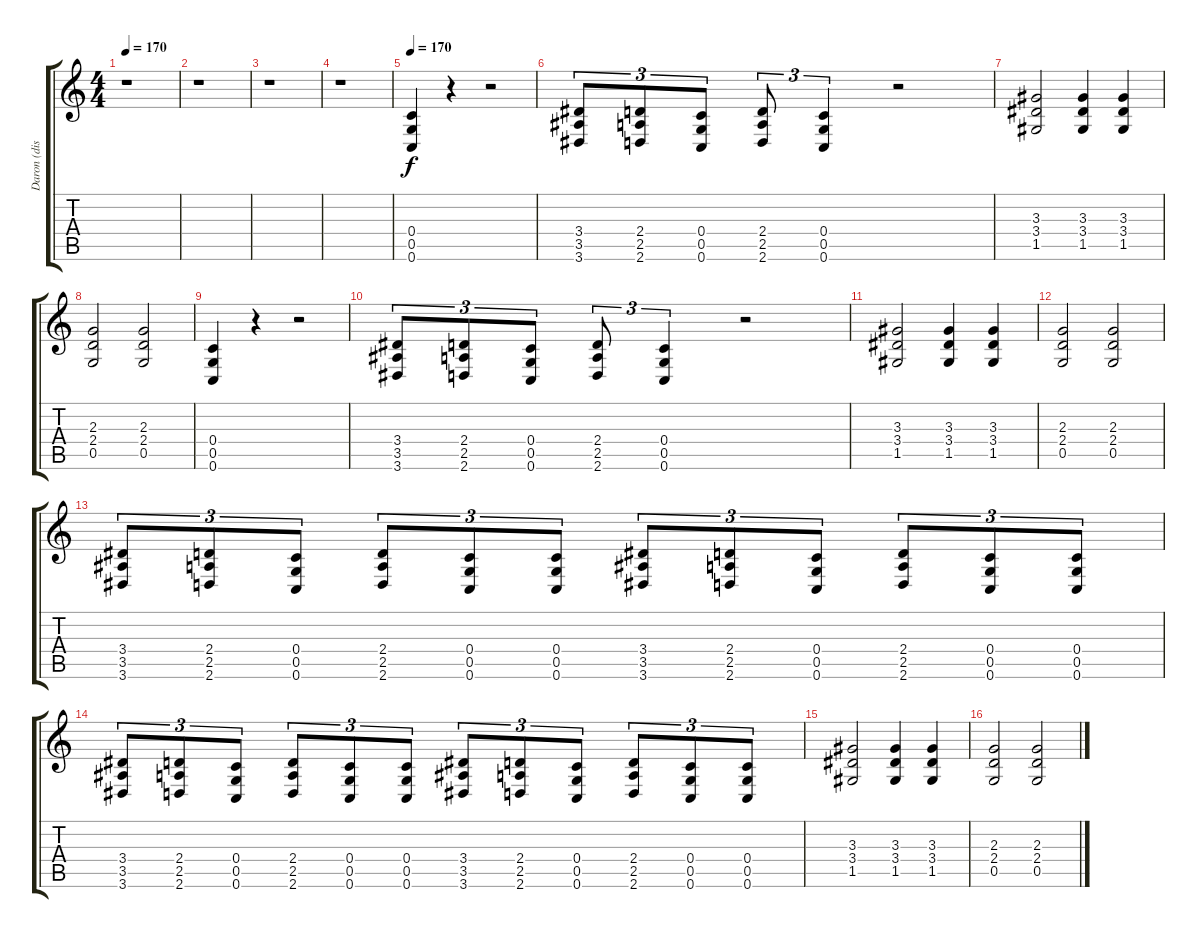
\track ("Daron (disto)" "Daron (dis") {instrument overdrivenguitar}
\staff {score tabs}
\tuning (D4 A3 F3 C3 G2 C2) {hide}
\ts (4 4)
\tempo 170
\tempo 80
\tempo 170
\clef g2
\ks c
r.1{dy f instrument overdrivenguitar} |
r.1 |
r.1 |
r.1 |
\tempo 170
(0.4 0.5 0.6).4 r.4 r.2 |
(3.4 3.5 3.6).8{tu (3 2)} (2.4 2.5 2.6).8{tu (3 2)} (0.4 0.5 0.6).8{tu (3 2)} (2.4 2.5 2.6).8{tu (3 2)} (0.4 0.5 0.6).4{tu (3 2)} r.2 |
(3.3 3.4 1.5).2 (3.3 3.4 1.5).4 (3.3 3.4 1.5).4 |
(2.3 2.4 0.5).2 (2.3 2.4 0.5).2 |
(0.4 0.5 0.6).4 r.4 r.2 |
(3.4 3.5 3.6).8{tu (3 2)} (2.4 2.5 2.6).8{tu (3 2)} (0.4 0.5 0.6).8{tu (3 2)} (2.4 2.5 2.6).8{tu (3 2)} (0.4 0.5 0.6).4{tu (3 2)} r.2 |
(3.3 3.4 1.5).2 (3.3 3.4 1.5).4 (3.3 3.4 1.5).4 |
(2.3 2.4 0.5).2 (2.3 2.4 0.5).2 |
(3.4 3.5 3.6).8{tu (3 2)} (2.4 2.5 2.6).8{tu (3 2)} (0.4 0.5 0.6).8{tu (3 2)} (2.4 2.5 2.6).8{tu (3 2)} (0.4 0.5 0.6).8{tu (3 2)} (0.4 0.5 0.6).8{tu (3 2)} (3.4 3.5 3.6).8{tu (3 2)} (2.4 2.5 2.6).8{tu (3 2)} (0.4 0.5 0.6).8{tu (3 2)} (2.4 2.5 2.6).8{tu (3 2)} (0.4 0.5 0.6).8{tu (3 2)} (0.4 0.5 0.6).8{tu (3 2)} |
(3.4 3.5 3.6).8{tu (3 2)} (2.4 2.5 2.6).8{tu (3 2)} (0.4 0.5 0.6).8{tu (3 2)} (2.4 2.5 2.6).8{tu (3 2)} (0.4 0.5 0.6).8{tu (3 2)} (0.4 0.5 0.6).8{tu (3 2)} (3.4 3.5 3.6).8{tu (3 2)} (2.4 2.5 2.6).8{tu (3 2)} (0.4 0.5 0.6).8{tu (3 2)} (2.4 2.5 2.6).8{tu (3 2)} (0.4 0.5 0.6).8{tu (3 2)} (0.4 0.5 0.6).8{tu (3 2)} |
(3.3 3.4 1.5).2 (3.3 3.4 1.5).4 (3.3 3.4 1.5).4 |
(2.3 2.4 0.5).2 (2.3 2.4 0.5).2
